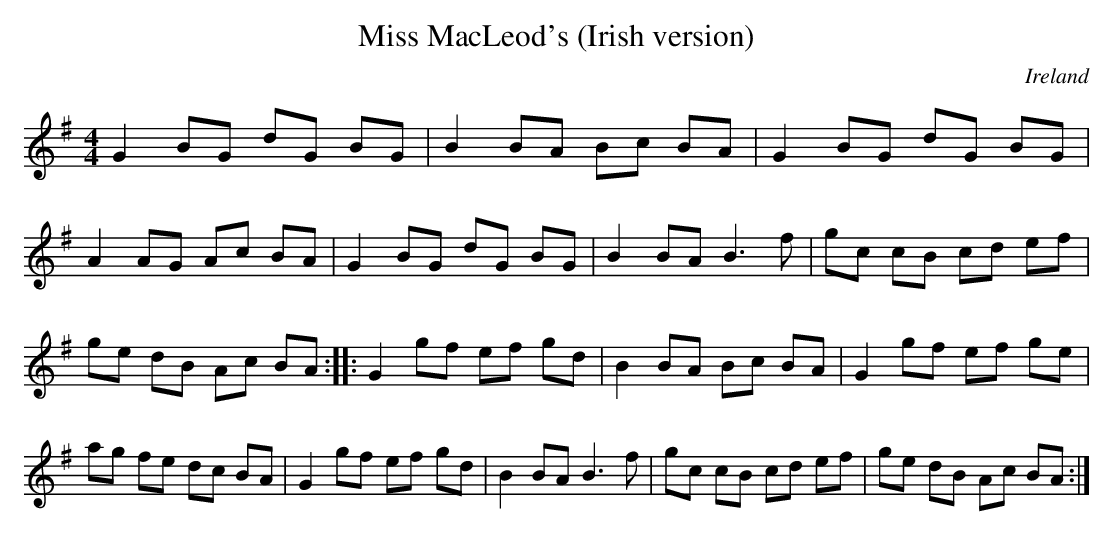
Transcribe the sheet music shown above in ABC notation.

X:1
T:Miss MacLeod's (Irish version)
M:4/4
O:Ireland
O:England
K:G
G2 BG dG BG|B2 BA Bc BA|\
G2 BG dG BG|A2 AG Ac BA|\
G2 BG dG BG|B2 BA B3 f|\
gc cB cd ef| ge dB Ac BA:|\
|:G2 gf ef gd|B2 BA Bc BA| \
G2 gf ef ge|ag fe dc BA| \
G2 gf ef gd|B2 BA B3 f| \
gc cB cd ef|ge dB Ac BA :|
